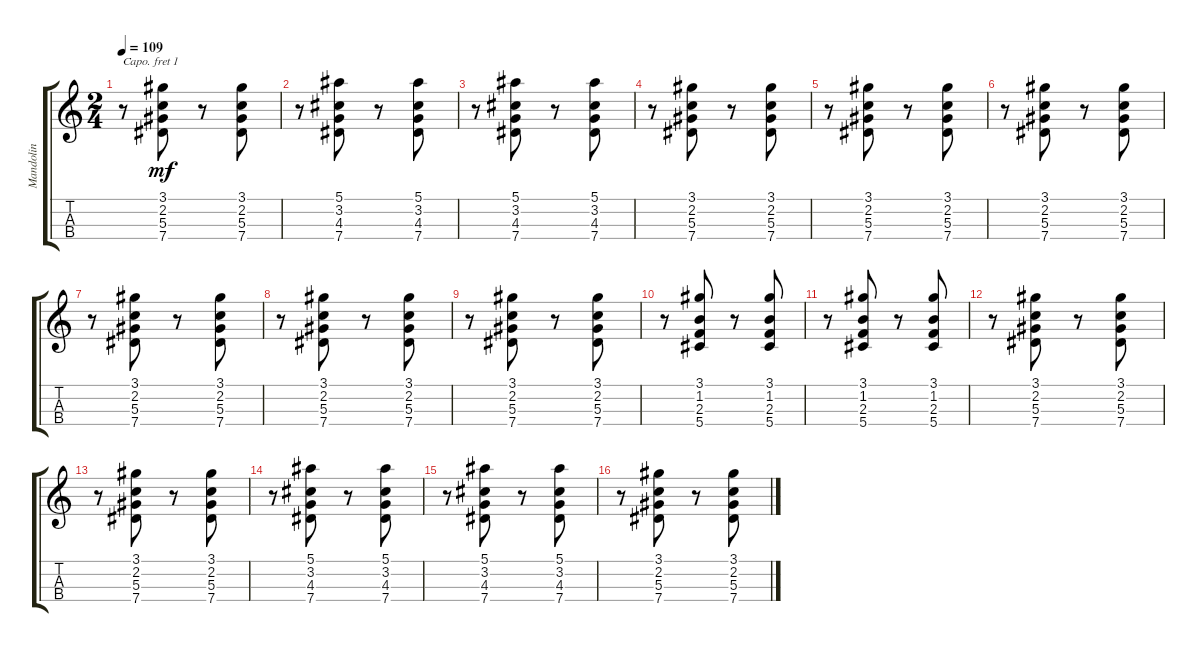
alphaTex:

\track ("Mandolin" "Mandolin") {instrument shamisen}
\staff {score tabs}
\capo 1
\tuning (E5 A4 D4 G3) {hide}
\ts (2 4)
\tempo 109
\clef g2
\ks c
r.8{dy mf} (3.1 2.2 5.3 7.4).8 r.8 (3.1 2.2 5.3 7.4).8 |
r.8 (5.1 3.2 4.3 7.4).8 r.8 (5.1 3.2 4.3 7.4).8 |
r.8 (5.1 3.2 4.3 7.4).8 r.8 (5.1 3.2 4.3 7.4).8 |
r.8 (3.1 2.2 5.3 7.4).8 r.8 (3.1 2.2 5.3 7.4).8 |
r.8 (3.1 2.2 5.3 7.4).8 r.8 (3.1 2.2 5.3 7.4).8 |
r.8 (3.1 2.2 5.3 7.4).8 r.8 (3.1 2.2 5.3 7.4).8 |
r.8 (3.1 2.2 5.3 7.4).8 r.8 (3.1 2.2 5.3 7.4).8 |
r.8 (3.1 2.2 5.3 7.4).8 r.8 (3.1 2.2 5.3 7.4).8 |
r.8 (3.1 2.2 5.3 7.4).8 r.8 (3.1 2.2 5.3 7.4).8 |
r.8 (3.1 1.2 2.3 5.4).8 r.8 (3.1 1.2 2.3 5.4).8 |
r.8 (3.1 1.2 2.3 5.4).8 r.8 (3.1 1.2 2.3 5.4).8 |
r.8 (3.1 2.2 5.3 7.4).8 r.8 (3.1 2.2 5.3 7.4).8 |
r.8 (3.1 2.2 5.3 7.4).8 r.8 (3.1 2.2 5.3 7.4).8 |
r.8 (5.1 3.2 4.3 7.4).8 r.8 (5.1 3.2 4.3 7.4).8 |
r.8 (5.1 3.2 4.3 7.4).8 r.8 (5.1 3.2 4.3 7.4).8 |
r.8 (3.1 2.2 5.3 7.4).8 r.8 (3.1 2.2 5.3 7.4).8
